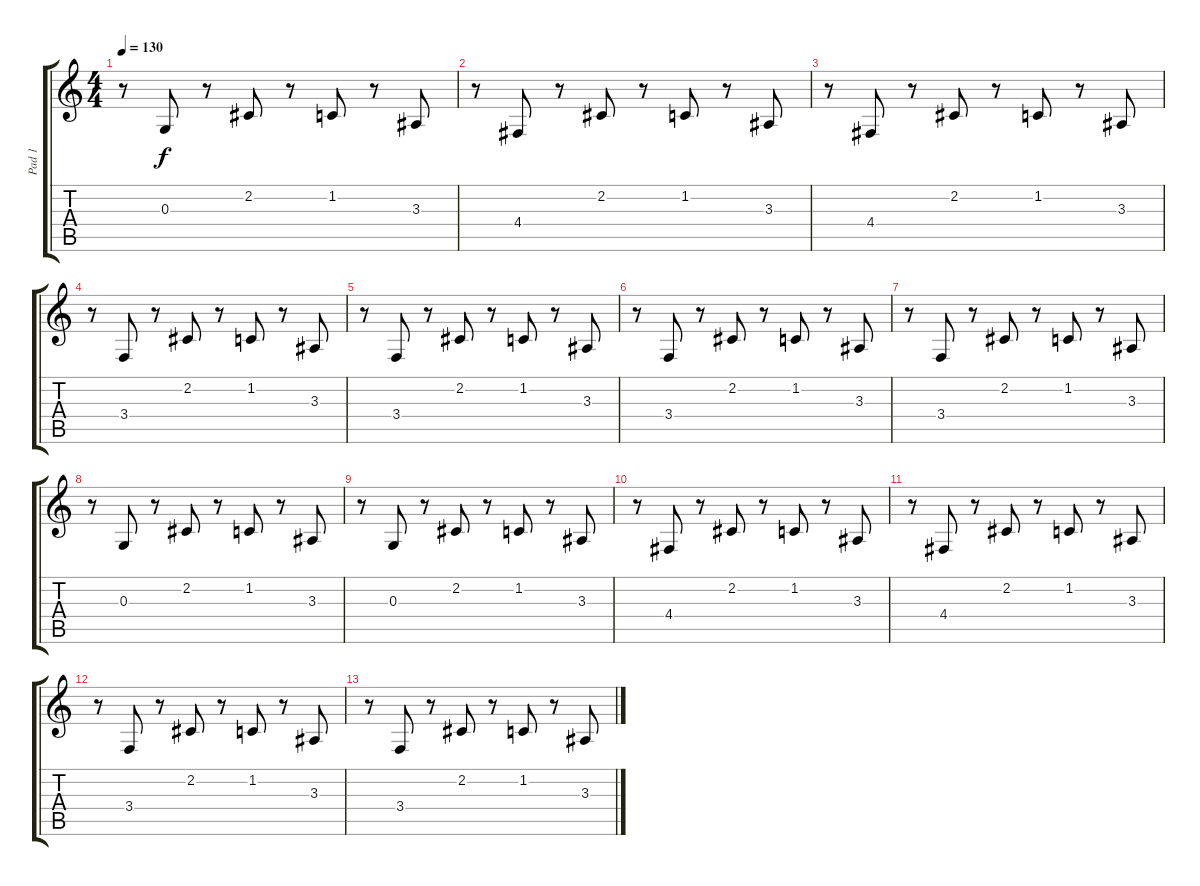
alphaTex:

\track ("Pad 1" "Pad 1") {instrument pad8sweep}
\staff {score tabs}
\tuning (E4 B3 G3 D3 A2 E2) {hide}
\ts (4 4)
\tempo 130
\clef g2
\ks c
r.8{dy f} 0.3.8 r.8 2.2.8 r.8 1.2.8 r.8 3.3.8 |
r.8 4.4.8 r.8 2.2.8 r.8 1.2.8 r.8 3.3.8 |
r.8 4.4.8 r.8 2.2.8 r.8 1.2.8 r.8 3.3.8 |
r.8 3.4.8 r.8 2.2.8 r.8 1.2.8 r.8 3.3.8 |
r.8 3.4.8 r.8 2.2.8 r.8 1.2.8 r.8 3.3.8 |
r.8 3.4.8 r.8 2.2.8 r.8 1.2.8 r.8 3.3.8 |
r.8 3.4.8 r.8 2.2.8 r.8 1.2.8 r.8 3.3.8 |
r.8 0.3.8 r.8 2.2.8 r.8 1.2.8 r.8 3.3.8 |
r.8 0.3.8 r.8 2.2.8 r.8 1.2.8 r.8 3.3.8 |
r.8 4.4.8 r.8 2.2.8 r.8 1.2.8 r.8 3.3.8 |
r.8 4.4.8 r.8 2.2.8 r.8 1.2.8 r.8 3.3.8 |
r.8 3.4.8 r.8 2.2.8 r.8 1.2.8 r.8 3.3.8 |
r.8 3.4.8 r.8 2.2.8 r.8 1.2.8 r.8 3.3.8
